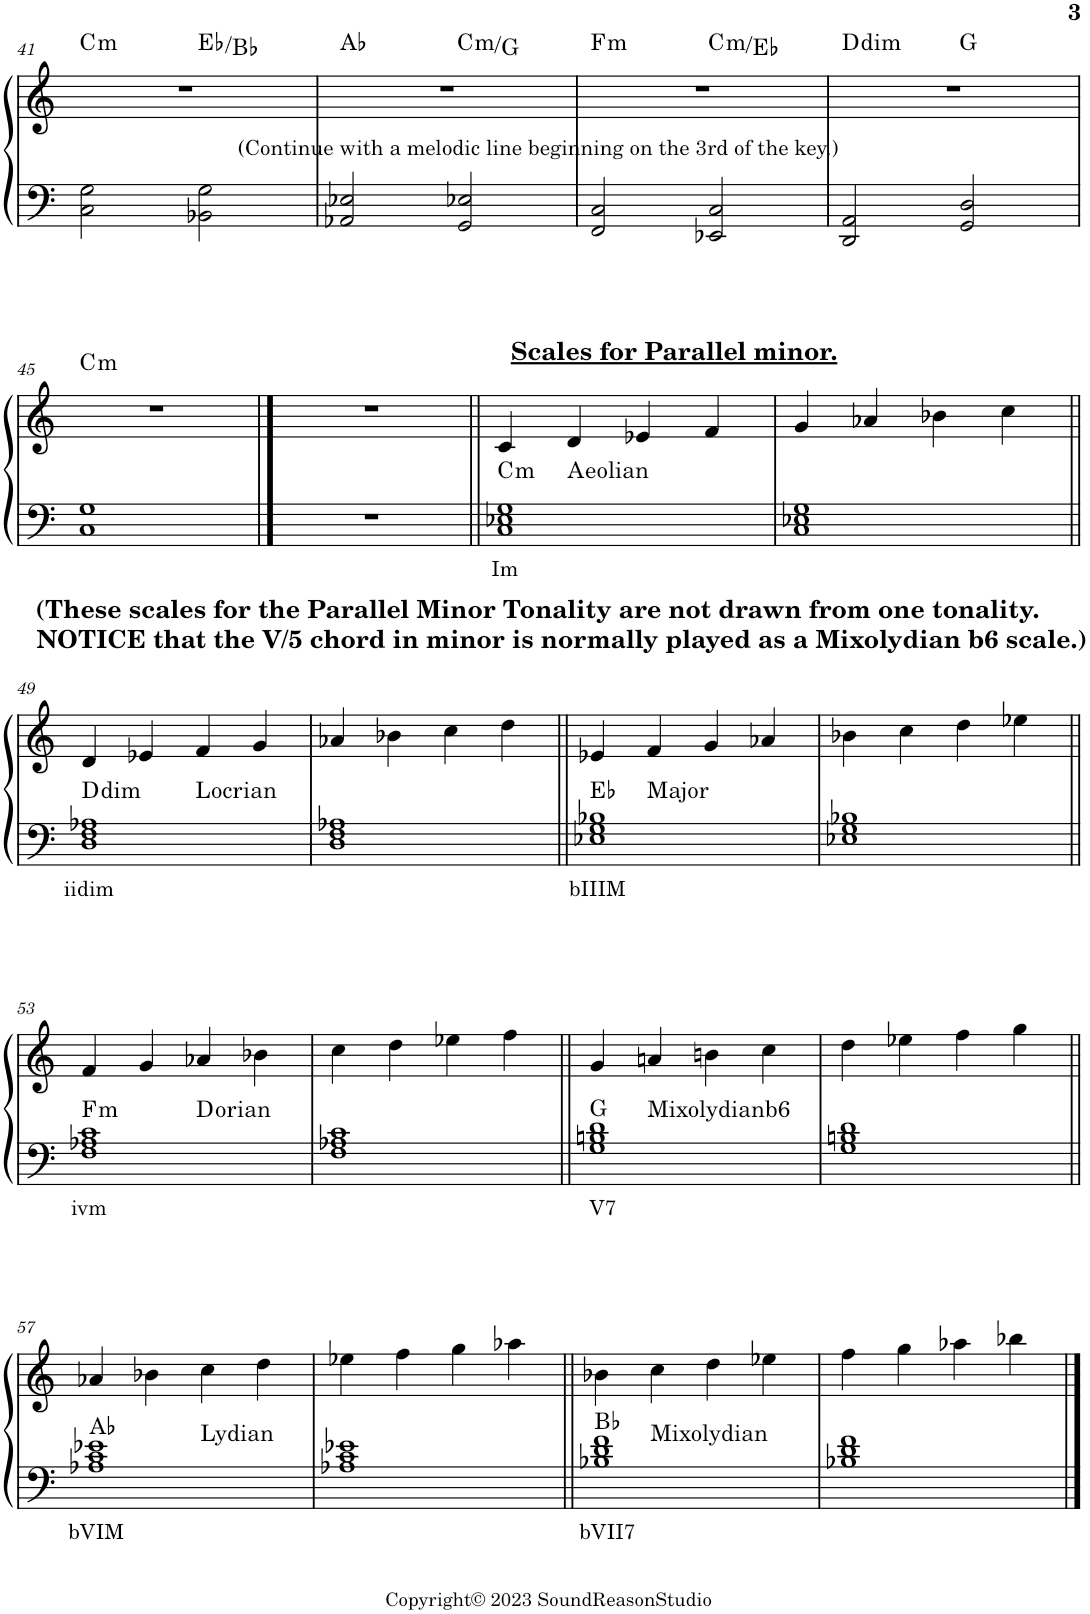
**kern	**text	**kern	**harte
*part1	*part1	*part1	*part1
*staff2	*staff2	*staff1	*
*I"Piano	*	*	*
*I'Pno.	*	*	*
!!LO:PB:g=z
*clefF4	*	*clefG2	*
*k[]	*	*k[]	*
*M4/4	*	*M4/4	*
=41	=41	=41	=41
!LO:TX:a:t=(Continue with a melodic line beginning on the 3rd of the key.)	!	!	!LO:H:kt=m
*	*	*^	*
2C\ 2G\	.	1r	2ryy	C:min
2BB-X\ 2G\	.	.	2ryy	Eb:maj/5
=42	=42	=42	=42	=42
2AA-X/ 2E-X/	.	1r	2ryy	Ab:maj
!	!	!	!	!LO:H:kt=m
2GG/ 2E-X/	.	.	2ryy	C:min/5
=43	=43	=43	=43	=43
!	!	!	!	!LO:H:kt=m
2FF/ 2C/	.	1r	2ryy	F:min
!	!	!	!	!LO:H:kt=m
2EE-X/ 2C/	.	.	2ryy	C:min/b3
=44	=44	=44	=44	=44
!	!	!	!	!LO:H:kt=dim
2DD/ 2AA/	.	1r	2ryy	D:dim
2GG/ 2D/	.	.	2ryy	G:maj
!!LO:LB:g=z
=45	=45	=45	=45	=45
!	!	!	!	!LO:H:kt=m
*	*	*v	*v	*
1C 1G	.	1r	C:min
==46	==46	==46	==46
!	!	!LO:TX:a:B:t=Scales for Parallel minor.	!
1r	.	1r	.
=47||	=47||	=47||	=47||
!	!LO:LY:b	!	!LO:H:kt=m
1C 1E-X 1G	Im	4c/	C:min
!	!	!	!LO:H:kt=eolian
.	.	4d/	.
.	.	4e-X/	.
.	.	4f/	.
=48	=48	=48	=48
1C 1E-X 1G	.	4g/	.
.	.	4a-X/	.
.	.	4b-X\	.
.	.	4cc\	.
!!LO:LB:g=z
=49||	=49||	=49||	=49||
!	!LO:LY:b	!	!LO:H:n=1:kt=dim
!	!	!	!LO:H:n=2:kt=Locrian
1D 1F 1A-X	iidim	4d/	D:dim N
.	.	4e-X/	.
.	.	4f/	.
!	!	!LO:TX:a:B:t=(These scales for the Parallel Minor Tonality are not drawn from one tonality.	!
!	!	!LO:TX:a:t=NOTICE that the V/5 chord in minor is normally played as a Mixolydian b6 scale.)	!
.	.	4g/	.
=50	=50	=50	=50
1D 1F 1A-X	.	4a-X/	.
.	.	4b-X\	.
.	.	4cc\	.
.	.	4dd\	.
=51||	=51||	=51||	=51||
!	!LO:LY:b	!	!LO:H:n=2:kt=Major
1E-X 1G 1B-X	bIIIM	4e-X/	Eb:maj N
.	.	4f/	.
.	.	4g/	.
.	.	4a-X/	.
=52	=52	=52	=52
1E-X 1G 1B-X	.	4b-X\	.
.	.	4cc\	.
.	.	4dd\	.
.	.	4ee-X\	.
!!LO:LB:g=z
=53||	=53||	=53||	=53||
!	!LO:LY:b	!	!LO:H:kt=m
1F 1A-X 1c	ivm	4f/	F:min
.	.	4g/	.
.	.	4a-X/	D:dim
.	.	4b-X\	.
=54	=54	=54	=54
1F 1A-X 1c	.	4cc\	.
.	.	4dd\	.
.	.	4ee-X\	.
.	.	4ff\	.
=55||	=55||	=55||	=55||
!	!LO:LY:b	!	!LO:H:n=2:kt=Mixolydianb6
1G 1Bn 1d	V7	4g/	G:maj N
.	.	4an/	.
.	.	4bn\	.
.	.	4cc\	.
=56	=56	=56	=56
1G 1Bn 1d	.	4dd\	.
.	.	4ee-X\	.
.	.	4ff\	.
.	.	4gg\	.
!!LO:LB:g=z
=57||	=57||	=57||	=57||
!	!LO:LY:b	!	!LO:H:n=2:kt=Lydian
1A-X 1c 1e-X	bVIM	4a-X/	Ab:maj N
.	.	4b-X\	.
.	.	4cc\	.
.	.	4dd\	.
=58	=58	=58	=58
1A-X 1c 1e-X	.	4ee-X\	.
.	.	4ff\	.
.	.	4gg\	.
.	.	4aa-X\	.
=59||	=59||	=59||	=59||
!	!LO:LY:b	!	!LO:H:n=2:kt=Mixolydian
1B-X 1d 1f	bVII7	4b-X\	Bb:maj N
.	.	4cc\	.
.	.	4dd\	.
.	.	4ee-X\	.
=60	=60	=60	=60
1B-X 1d 1f	.	4ff\	.
.	.	4gg\	.
.	.	4aa-X\	.
.	.	4bb-X\	.
==	==	==	==
*-	*-	*-	*-
